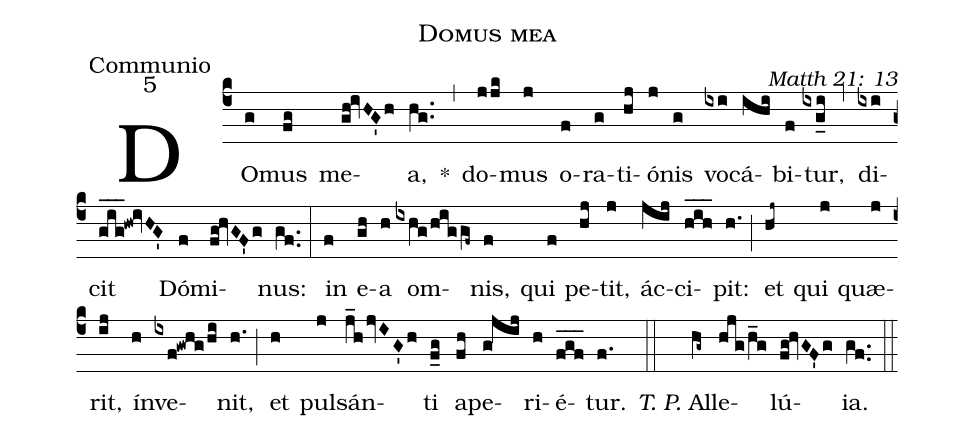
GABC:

name: Domus mea;
office-part: Communio;
mode: 5;
commentary: Matth 21: 13;
%%
(c4) DO(g)mus(fg) me(gh!ivHG'h)a,(hg..) *(,)
do(jjk)mus(j) o(f)ra(g)ti(hj)ó(j)nis(g) vo(ixi)cá(ihi)bi(f)tur,(ixg_i) (,) di(ixi)cit(g_i_g_!hw!ivHG') Dó(f)mi(fg!hvGF'g)nus:(gf..) (:)
in(f) e(gh)a(h) om(ixhg/higgf~)nis,(f) qui(f) pe(hj)tit,(j) ác(jij)ci(h_i_h_)pit:(h.) (;) et(hj~) qui(j) quæ(j)rit,(ij) ín(h)ve(ixf!gwhg/hi)nit,(h.) (;) et(h) pul(j)sán(j_hjvIG'h)ti(f_g) a(fh)pe(g!jij)ri(h)é(f_g_f_)tur.(f.) (::)
<i>T. P.</i> Al(hg~)le(hjg/h_g)lú(fg!hvGF'g)ia.(gf..) (::)
